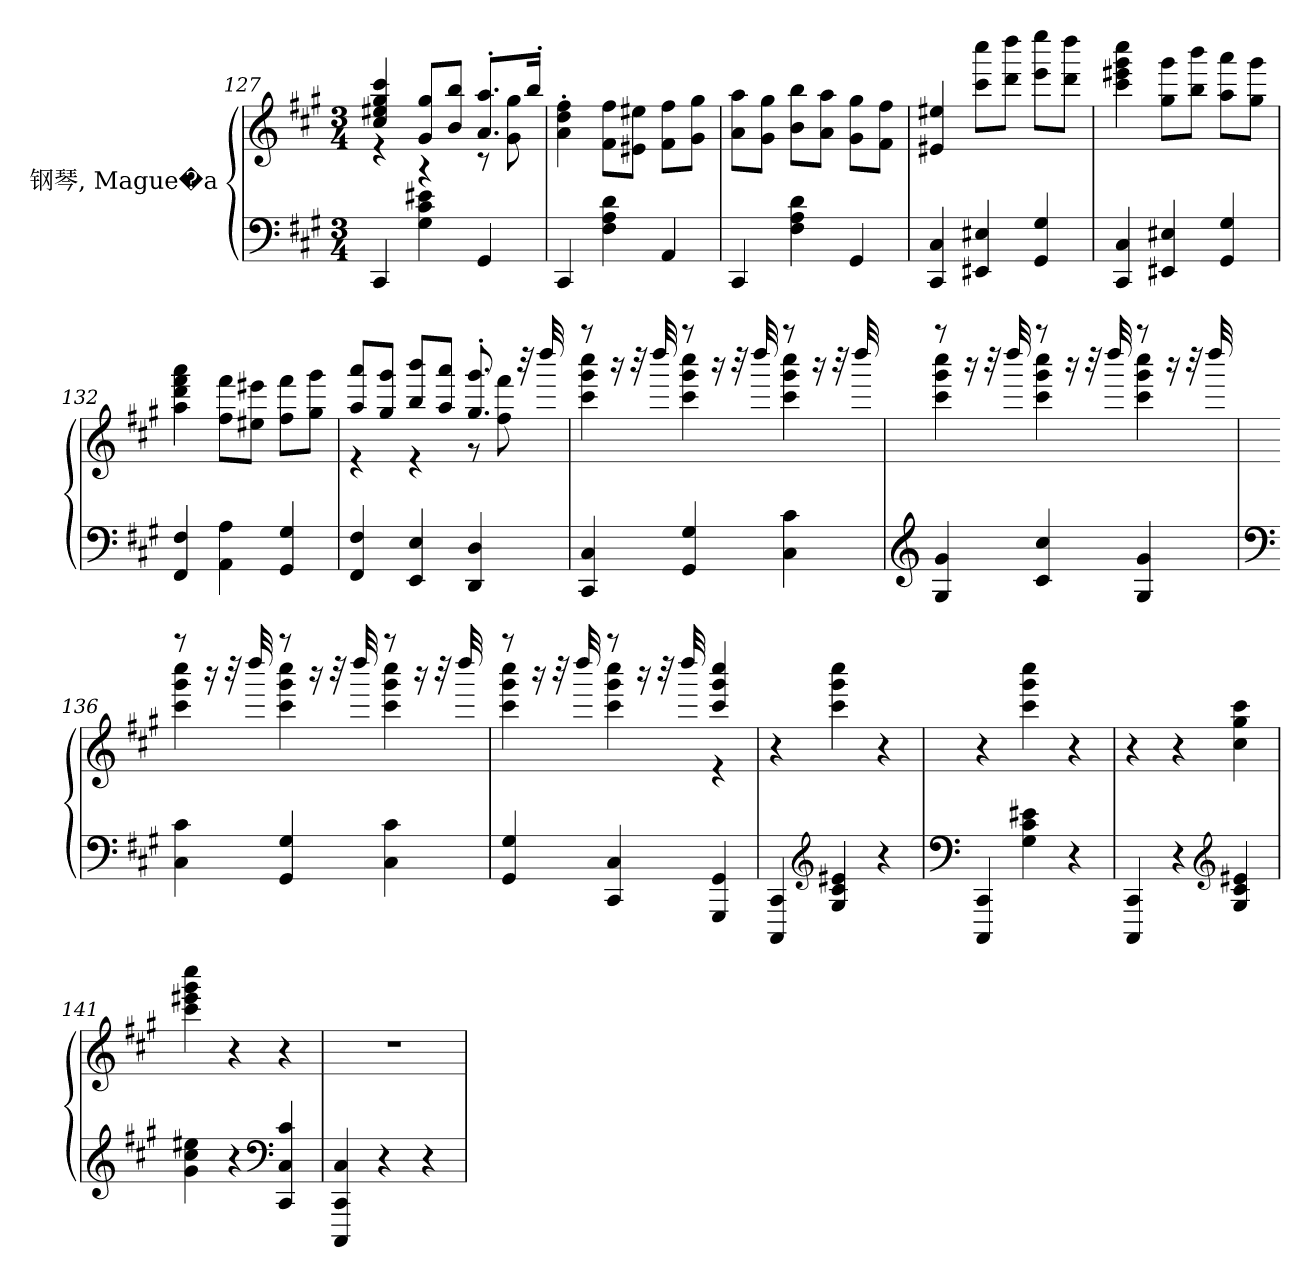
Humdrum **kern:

**kern	**kern
*part1	*part1
*staff2	*staff1
*I"钢琴, Mague�a	*
*clefF4	*clefG2
*k[f#c#g#]	*k[f#c#g#]
*M3/4	*M3/4
*MM159	*MM159
=127	=127
*	*^
4CC#/	4cc#/ 4ee#X/ 4gg#/ 4ccc#/	4r
4G#\ 4c#\ 4e#X\	8g#/ 8gg#/L	4r
.	8b/ 8bb/J	.
4GG#/	8.a/' 8.aa/'L	8r
.	.	8g#\ 8gg#\
.	16bb'/Jk	.
*	*v	*v
=128	=128
4CC#/	4a\' 4dd\' 4ff#\'
4F#\ 4A\ 4d\	8f#\ 8ff#\L
.	8e#X\ 8ee#X\J
4AA/	8f#\ 8ff#\L
.	8g#\ 8gg#\J
!!LO:LB:g=z
=129	=129
4CC#/	8a\ 8aa\L
.	8g#\ 8gg#\J
4F#\ 4A\ 4d\	8b\ 8bb\L
.	8a\ 8aa\J
4GG#/	8g#\ 8gg#\L
.	8f#\ 8ff#\J
=130	=130
4CC#/ 4C#/	4e#X/ 4ee#X/
4EE#X/ 4E#X/	8ccc#\ 8cccc#\L
.	8ddd\ 8dddd\J
4GG#/ 4G#/	8eee\ 8eeee\L
.	8ddd\ 8dddd\J
=131	=131
4CC#/ 4C#/	4ccc#\ 4eee#X\ 4ggg#\ 4cccc#\
4EE#X/ 4E#X/	8gg#\ 8ggg#\L
.	8bb\ 8bbb\J
4GG#/ 4G#/	8aa\ 8aaa\L
.	8gg#\ 8ggg#\J
=132	=132
4FF#/ 4F#/	4aa\ 4ddd\ 4fff#\ 4aaa\
4AA\ 4A\	8ff#\ 8fff#\L
.	8ee#X\ 8eee#X\J
4GG#/ 4G#/	8ff#\ 8fff#\L
.	8gg#\ 8ggg#\J
=133	=133
*	*^
4FF#/ 4F#/	8aa/ 8aaa/L	4r
.	8gg#/ 8ggg#/J	.
4EE/ 4E/	8bb/ 8bbb/L	4r
.	8aa/ 8aaa/J	.
4DD/ 4D/	8.gg#/' 8.ggg#/'	8r
.	.	8ff#\ 8fff#\
.	32r	.
.	32dddd/	.
!!LO:LB:g=z	!!
=134	=134	=134
4CC#/ 4C#/	8r	4ccc#\ 4ggg#\ 4cccc#\
.	16r	.
.	32r	.
.	32dddd/	.
4GG#/ 4G#/	8r	4ccc#\ 4ggg#\ 4cccc#\
.	16r	.
.	32r	.
.	32dddd/	.
4C#\ 4c#\	8r	4ccc#\ 4ggg#\ 4cccc#\
.	16r	.
.	32r	.
.	32dddd/	.
=135	=135	=135
*clefG2	*	*
4G#/ 4g#/	8r	4ccc#\ 4ggg#\ 4cccc#\
.	16r	.
.	32r	.
.	32dddd/	.
4c#/ 4cc#/	8r	4ccc#\ 4ggg#\ 4cccc#\
.	16r	.
.	32r	.
.	32dddd/	.
4G#/ 4g#/	8r	4ccc#\ 4ggg#\ 4cccc#\
.	16r	.
.	32r	.
.	32dddd/	.
!!LO:PB:g=z	!!
=136	=136	=136
*clefF4	*	*
4C#\ 4c#\	8r	4ccc#\ 4ggg#\ 4cccc#\
.	16r	.
.	32r	.
.	32dddd/	.
4GG#/ 4G#/	8r	4ccc#\ 4ggg#\ 4cccc#\
.	16r	.
.	32r	.
.	32dddd/	.
4C#\ 4c#\	8r	4ccc#\ 4ggg#\ 4cccc#\
.	16r	.
.	32r	.
.	32dddd/	.
=137	=137	=137
4GG#/ 4G#/	8r	4ccc#\ 4ggg#\ 4cccc#\
.	16r	.
.	32r	.
.	32dddd/	.
4CC#/ 4C#/	8r	4ccc#\ 4ggg#\ 4cccc#\
.	16r	.
.	32r	.
.	32dddd/	.
4GGG#/ 4GG#/	4ccc#/ 4ggg#/ 4cccc#/	4r
*	*v	*v
=138	=138
4CCC#/ 4CC#/	4r
*clefG2	*
4G#/ 4c#/ 4e#X/	4ccc#\ 4ggg#\ 4cccc#\
4r	4r
=139	=139
*clefF4	*
4CCC#/ 4CC#/	4r
4G#\ 4c#\ 4e#X\	4ccc#\ 4ggg#\ 4cccc#\
4r	4r
!!LO:LB:g=z
=140	=140
4CCC#/ 4CC#/	4r
4r	4r
*clefG2	*
4G#/ 4c#/ 4e#X/	4cc#\ 4gg#\ 4ccc#\
=141	=141
4g#\ 4cc#\ 4ee#X\	4ccc#\ 4eee#X\ 4ggg#\ 4cccc#\
4r	4r
*clefF4	*
4CC#/ 4C#/ 4c#/	4r
=142	=142
4CCC#/ 4CC#/ 4C#/	2.r
4r	.
4r	.
=	=
*-	*-
